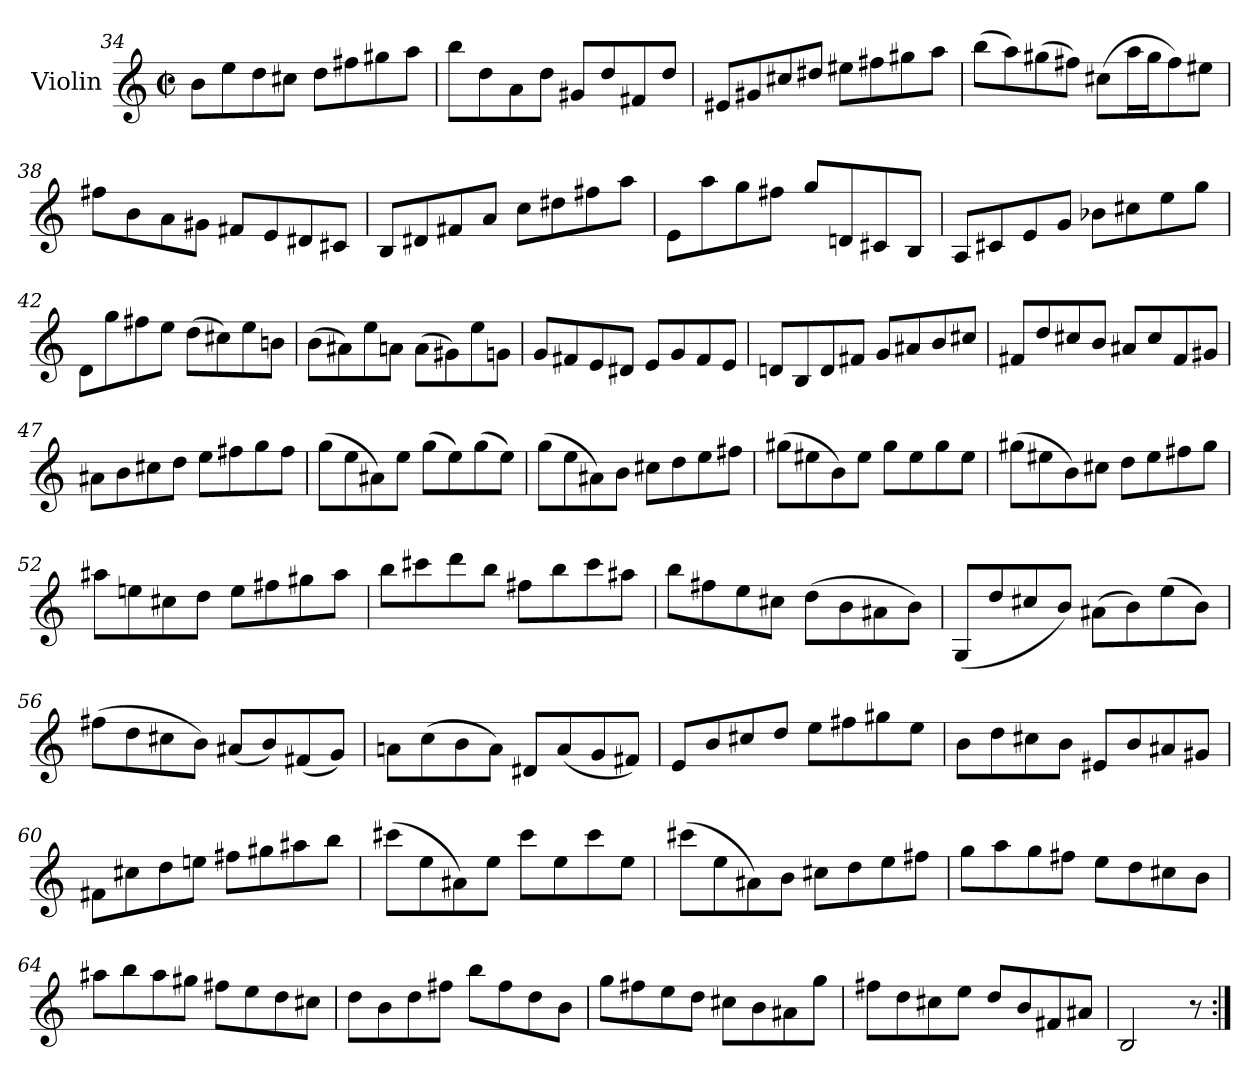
**kern
*part1
*staff1
*I"Violin
*I'Vln.
*clefG2
*k[]
*M2/2
*met(c|)
=34
8b\L
8ee\
8dd\
8cc#X\J
8dd\L
8ff#X\
8gg#X\
8aa\J
=35
8bb\L
8dd\
8a\
8dd\J
8g#X/L
8dd/
8f#X/
8dd/J
=36
8e#X/L
8g#X/
8cc#X/
8dd#X/J
8ee#X\L
8ff#X\
8gg#X\
8aa\J
=37
(>8bb\L
8aa\)
(>8gg#X\
8ff#X\J)
(>8cc#X\L
16aa\L
16gg#\J
8ff#\)
8ee#X\J
=38
8ff#X\L
8b\
8a\
8g#X\J
8f#X/L
8e/
8d#X/
8c#X/J
=39
8B/L
8d#X/
8f#X/
8a/J
8cc\L
8dd#X\
8ff#X\
8aa\J
=40
8e\L
8aa\
8gg\
8ff#X\J
8gg/L
8dn/
8c#X/
8B/J
=41
8A/L
8c#X/
8e/
8g/J
8b-X\L
8cc#X\
8ee\
8gg\J
=42
8d\L
8gg\
8ff#X\
8ee\J
(>8dd\L
8cc#X\)
8ee\
8bn\J
=43
(>8b\L
8a#X\)
8ee\
8an\J
(>8a\L
8g#X\)
8ee\
8gn\J
=44
8g/L
8f#X/
8e/
8d#X/J
8e/L
8g/
8f#/
8e/J
=45
8dn/L
8B/
8d/
8f#X/J
8g/L
8a#X/
8b/
8cc#X/J
=46
8f#X/L
8dd/
8cc#X/
8b/J
8a#X/L
8cc#/
8f#/
8g#X/J
=47
8a#X\L
8b\
8cc#X\
8dd\J
8ee\L
8ff#X\
8gg\
8ff#\J
=48
(>8gg\L
8ee\
8a#X\)
8ee\J
(>8gg\L
8ee\)
(>8gg\
8ee\J)
=49
(>8gg\L
8ee\
8a#X\)
8b\J
8cc#X\L
8dd\
8ee\
8ff#X\J
=50
(>8gg#X\L
8ee#X\
8b\)
8ee#\J
8gg#\L
8ee#\
8gg#\
8ee#\J
=51
(>8gg#X\L
8ee#X\
8b\)
8cc#X\J
8dd\L
8ee#\
8ff#X\
8gg#\J
=52
8aa#X\L
8een\
8cc#X\
8dd\J
8ee\L
8ff#X\
8gg#X\
8aa#\J
=53
8bb\L
8ccc#X\
8ddd\
8bb\J
8ff#X\L
8bb\
8ccc#\
8aa#X\J
=54
8bb\L
8ff#X\
8ee\
8cc#X\J
(>8dd\L
8b\
8a#X\
8b\J)
=55
(<8G/L
8dd/
8cc#X/
8b/J)
(>8a#X\L
8b\)
(>8ee\
8b\J)
=56
(>8ff#X\L
8dd\
8cc#X\
8b\J)
(<8a#X/L
8b/)
(<8f#X/
8g/J)
=57
8an\L
(>8cc\
8b\
8a\J)
8d#X/L
(<8a/
8g/
8f#X/J)
=58
8e/L
8b/
8cc#X/
8dd/J
8ee\L
8ff#X\
8gg#X\
8ee\J
=59
8b\L
8dd\
8cc#X\
8b\J
8e#X/L
8b/
8a#X/
8g#X/J
=60
8f#X\L
8cc#X\
8dd\
8een\J
8ff#X\L
8gg#X\
8aa#X\
8bb\J
=61
(>8ccc#X\L
8ee\
8a#X\)
8ee\J
8ccc#\L
8ee\
8ccc#\
8ee\J
=62
(>8ccc#X\L
8ee\
8a#X\)
8b\J
8cc#X\L
8dd\
8ee\
8ff#X\J
=63
8gg\L
8aa\
8gg\
8ff#X\J
8ee\L
8dd\
8cc#X\
8b\J
=64
8aa#X\L
8bb\
8aa#\
8gg#X\J
8ff#X\L
8ee\
8dd\
8cc#X\J
=65
8dd\L
8b\
8dd\
8ff#X\J
8bb\L
8ff#\
8dd\
8b\J
=66
8gg\L
8ff#X\
8ee\
8dd\J
8cc#X\L
8b\
8a#X\
8gg\J
=67
8ff#X\L
8dd\
8cc#X\
8ee\J
8dd/L
8b/
8f#X/
8a#X/J
=68
2B/
8r
=:|!
*-
